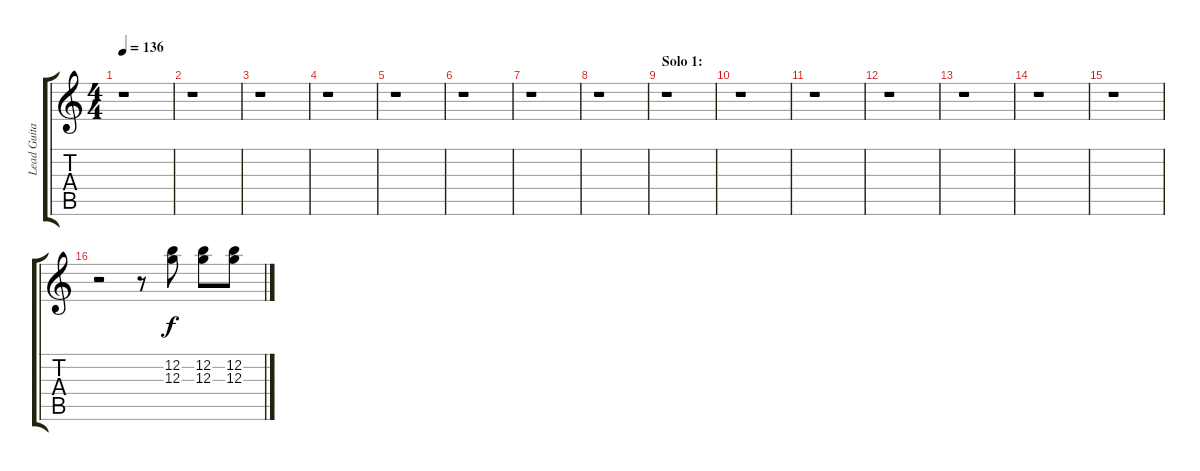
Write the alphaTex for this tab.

\track ("Lead Guitar II" "Lead Guita") {instrument distortionguitar}
\staff {score tabs}
\tuning (E4 B3 G3 D3 A2 E2) {hide}
\ts (4 4)
\tempo 136
\clef g2
\ks c
r.1{dy f} |
r.1 |
r.1 |
r.1 |
r.1 |
r.1 |
r.1 |
r.1 |
\section ("" "Solo 1:")
r.1 |
r.1 |
r.1 |
r.1 |
r.1 |
r.1 |
r.1 |
r.2 r.8 (12.2 12.3).8 (12.2 12.3).8 (12.2 12.3).8
